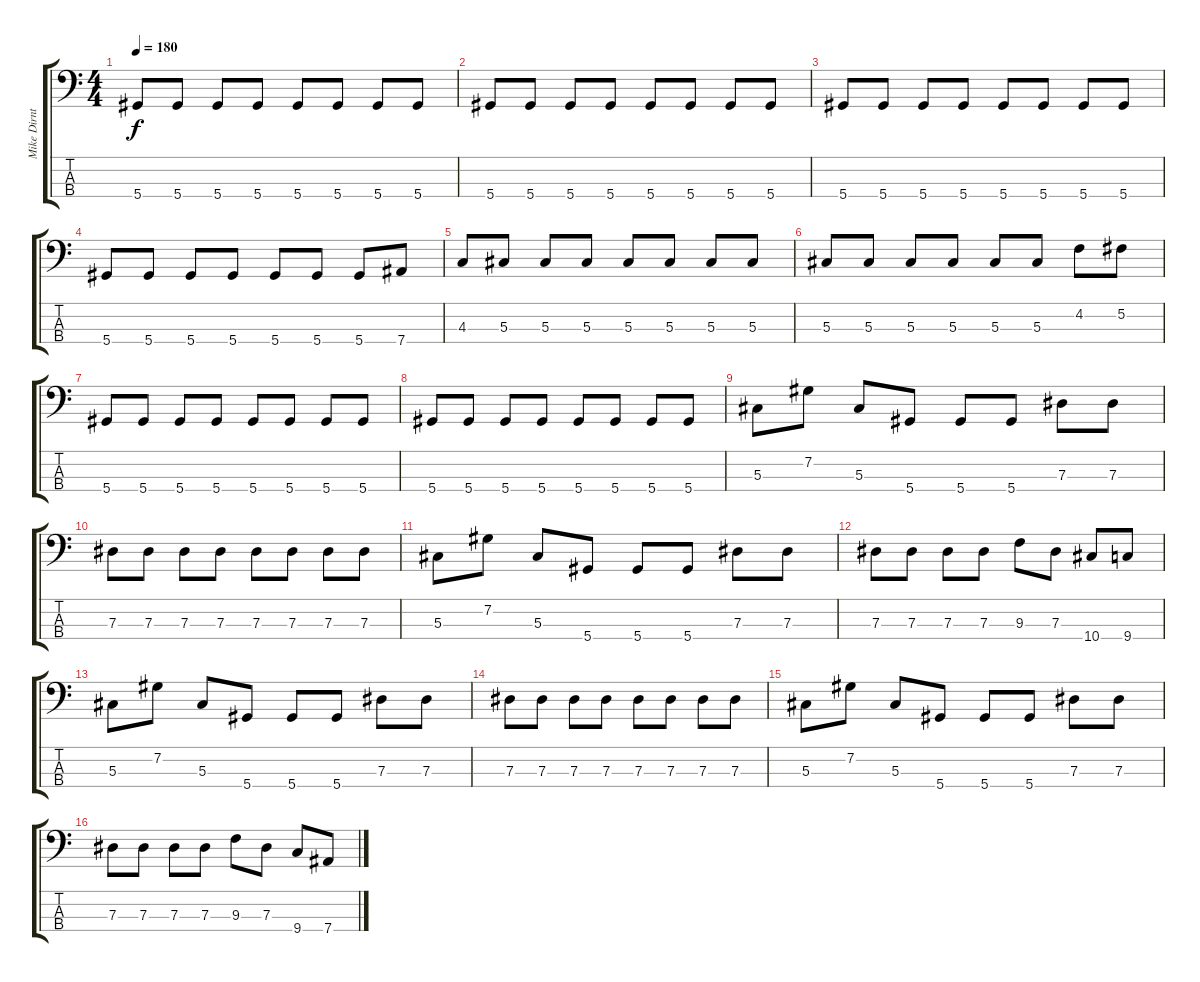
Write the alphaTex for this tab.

\track ("Mike Dirnt" "Mike Dirnt") {instrument electricbassfinger}
\staff {score tabs}
\tuning (Gb2 Db2 Ab1 Eb1) {hide}
\ts (4 4)
\tempo 180
\clef f4
\ks c
5.4.8{dy f} 5.4.8 5.4.8 5.4.8 5.4.8 5.4.8 5.4.8 5.4.8 |
5.4.8 5.4.8 5.4.8 5.4.8 5.4.8 5.4.8 5.4.8 5.4.8 |
5.4.8 5.4.8 5.4.8 5.4.8 5.4.8 5.4.8 5.4.8 5.4.8 |
5.4.8 5.4.8 5.4.8 5.4.8 5.4.8 5.4.8 5.4.8 7.4.8 |
4.3.8 5.3.8 5.3.8 5.3.8 5.3.8 5.3.8 5.3.8 5.3.8 |
5.3.8 5.3.8 5.3.8 5.3.8 5.3.8 5.3.8 4.2.8 5.2.8 |
5.4.8 5.4.8 5.4.8 5.4.8 5.4.8 5.4.8 5.4.8 5.4.8 |
5.4.8 5.4.8 5.4.8 5.4.8 5.4.8 5.4.8 5.4.8 5.4.8 |
5.3.8 7.2.8 5.3.8 5.4.8 5.4.8 5.4.8 7.3.8 7.3.8 |
7.3.8 7.3.8 7.3.8 7.3.8 7.3.8 7.3.8 7.3.8 7.3.8 |
5.3.8 7.2.8 5.3.8 5.4.8 5.4.8 5.4.8 7.3.8 7.3.8 |
7.3.8 7.3.8 7.3.8 7.3.8 9.3.8 7.3.8 10.4.8 9.4.8 |
5.3.8 7.2.8 5.3.8 5.4.8 5.4.8 5.4.8 7.3.8 7.3.8 |
7.3.8 7.3.8 7.3.8 7.3.8 7.3.8 7.3.8 7.3.8 7.3.8 |
5.3.8 7.2.8 5.3.8 5.4.8 5.4.8 5.4.8 7.3.8 7.3.8 |
7.3.8 7.3.8 7.3.8 7.3.8 9.3.8 7.3.8 9.4.8 7.4.8
